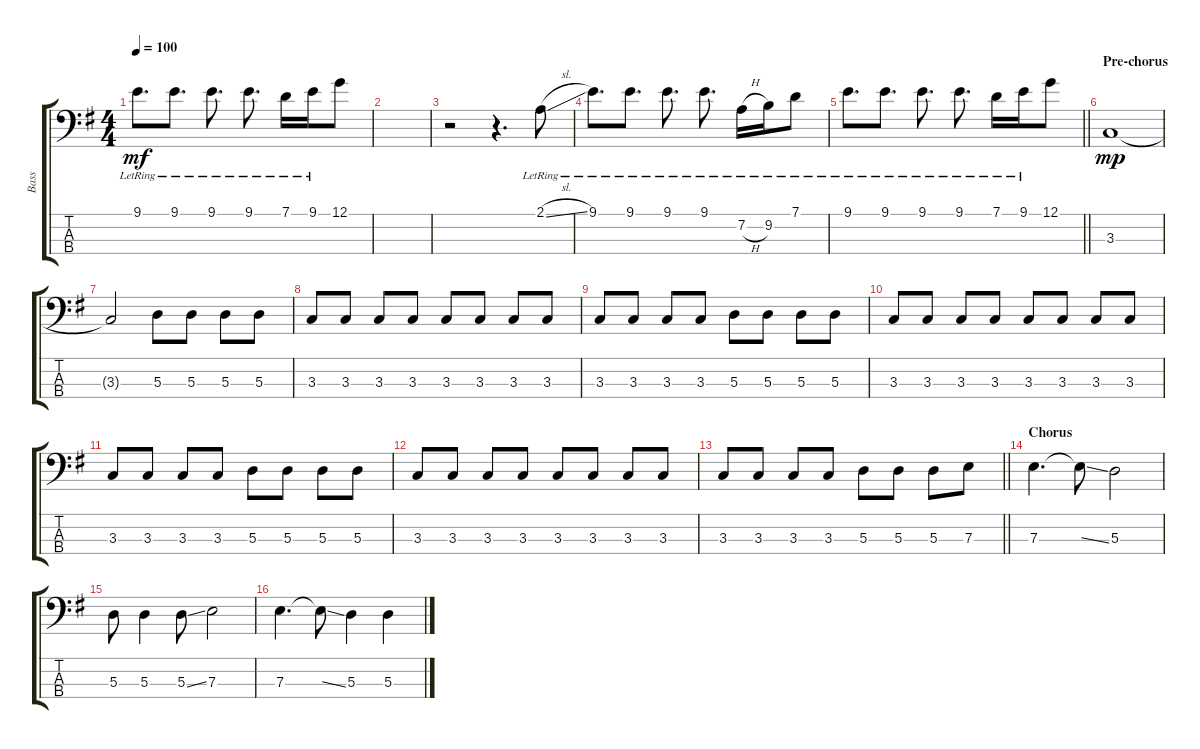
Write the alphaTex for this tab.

\track ("Bass" "Bass") {instrument electricbassfinger}
\staff {score tabs}
\tuning (G2 D2 A1 E1) {hide}
\ts (4 4)
\tempo 100
\clef f4
\ks eminor
9.1{lr}.8{d dy mf} 9.1{lr}.8{d} 9.1{lr}.8{d} 9.1{lr}.8{d} 7.1{lr}.16 9.1{lr}.16 12.1.8 |
|
r.2 r.4{d} 2.1{sl lr}.8 |
9.1{lr}.8{d} 9.1{lr}.8{d} 9.1{lr}.8{d} 9.1{lr}.8{d} 7.2{h lr}.16 9.2{lr}.16 7.1{lr}.8 |
\barLineRight lightlight
9.1{lr}.8{d} 9.1{lr}.8{d} 9.1{lr}.8{d} 9.1{lr}.8{d} 7.1{lr}.16 9.1{lr}.16 12.1.8 |
\section ("" "Pre-chorus")
3.3.1{dy mp} |
3.3{t}.2 5.3.8 5.3.8 5.3.8 5.3.8 |
3.3.8 3.3.8 3.3.8 3.3.8 3.3.8 3.3.8 3.3.8 3.3.8 |
3.3.8 3.3.8 3.3.8 3.3.8 5.3.8 5.3.8 5.3.8 5.3.8 |
3.3.8 3.3.8 3.3.8 3.3.8 3.3.8 3.3.8 3.3.8 3.3.8 |
3.3.8 3.3.8 3.3.8 3.3.8 5.3.8 5.3.8 5.3.8 5.3.8 |
3.3.8 3.3.8 3.3.8 3.3.8 3.3.8 3.3.8 3.3.8 3.3.8 |
\barLineRight lightlight
3.3.8 3.3.8 3.3.8 3.3.8 5.3.8 5.3.8 5.3.8 7.3.8 |
\section ("" "Chorus")
7.3.4{d} 7.3{ss t}.8 5.3.2 |
5.3.8 5.3.4 5.3{ss}.8 7.3.2 |
7.3.4{d} 7.3{ss t}.8 5.3.4 5.3.4
